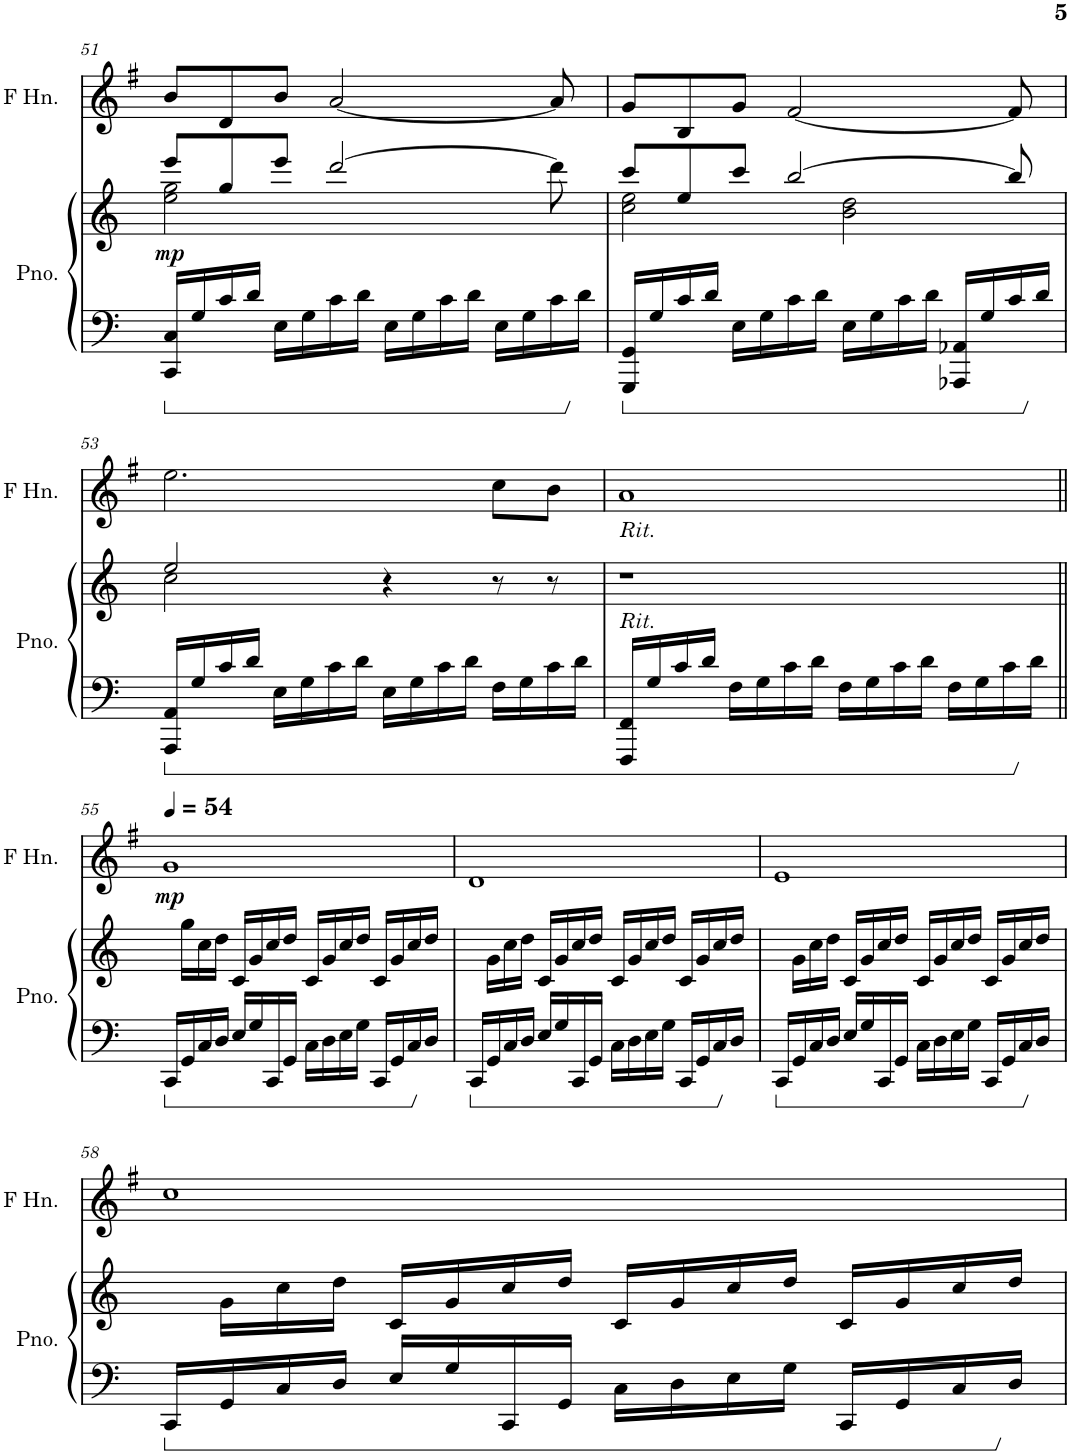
**kern	**kern	**dynam	**kern	**dynam
*part2	*part2	*part2	*part1	*part1
*staff3	*staff2	*staff2/3	*staff1	*staff1
*I"Piano	*	*	*I"Horn in F	*
*I'Pno.	*	*	*	*
!!LO:PB:g=z
*clefF4	*clefG2	*	*clefG2	*
*	*	*	*Trd4c7	*
*k[]	*k[]	*	*k[f#]	*
*M4/4	*M4/4	*	*M4/4	*
=51	=51	=51	=51	=51
*	*^	*	*	*
!	!	!	!LO:DY:b	!	!
16CC/ 16C/LL	8eee/L	2ee\ 2gg\	mp	8b/L	.
16G/	.	.	.	.	.
16c/	8gg/	.	.	8d/	.
16d/JJ	.	.	.	.	.
16E\LL	8eee/J	.	.	8b/J	.
16G\	.	.	.	.	.
16c\	[2ddd/	.	.	[2a/	.
16d\JJ	.	.	.	.	.
16E\LL	.	2ryy	.	.	.
16G\	.	.	.	.	.
16c\	.	.	.	.	.
16d\JJ	.	.	.	.	.
16E\LL	.	.	.	.	.
16G\	.	.	.	.	.
16c\	8ddd\]	.	.	8a/]	.
16d\JJ	.	.	.	.	.
=52	=52	=52	=52	=52	=52
16GGG/ 16GG/LL	8ccc/L	2cc\ 2ee\	.	8g/L	.
16G/	.	.	.	.	.
16c/	8ee/	.	.	8B/	.
16d/JJ	.	.	.	.	.
16E\LL	8ccc/J	.	.	8g/J	.
16G\	.	.	.	.	.
16c\	[2bb/	.	.	[2f#/	.
16d\JJ	.	.	.	.	.
16E\LL	.	2b\ 2dd\	.	.	.
16G\	.	.	.	.	.
16c\	.	.	.	.	.
16d\JJ	.	.	.	.	.
16AAA-X/ 16AA-X/LL	.	.	.	.	.
16G/	.	.	.	.	.
16c/	8bb/]	.	.	8f#/]	.
16d/JJ	.	.	.	.	.
!!LO:LB:g=z
=53	=53	=53	=53	=53	=53
16AAA/ 16AA/LL	2ee/	2cc\	.	2.ee\	.
16G/	.	.	.	.	.
16c/	.	.	.	.	.
16d/JJ	.	.	.	.	.
16E\LL	.	.	.	.	.
16G\	.	.	.	.	.
16c\	.	.	.	.	.
16d\JJ	.	.	.	.	.
16E\LL	4r	2ryy	.	.	.
16G\	.	.	.	.	.
16c\	.	.	.	.	.
16d\JJ	.	.	.	.	.
16F\LL	8r	.	.	8cc\L	.
16G\	.	.	.	.	.
16c\	8r	.	.	8b\J	.
16d\JJ	.	.	.	.	.
*	*v	*v	*	*	*
=54	=54	=54	=54	=54
!	!	!	!LO:TX:b:i:t=Rit.	!
!	!LO:TX:b:i:t=Rit.	!	!	!
16FFF/ 16FF/LL	1r	.	1a	.
16G/	.	.	.	.
16c/	.	.	.	.
16d/JJ	.	.	.	.
16F\LL	.	.	.	.
16G\	.	.	.	.
16c\	.	.	.	.
16d\JJ	.	.	.	.
16F\LL	.	.	.	.
16G\	.	.	.	.
16c\	.	.	.	.
16d\JJ	.	.	.	.
16F\LL	.	.	.	.
16G\	.	.	.	.
16c\	.	.	.	.
16d\JJ	.	.	.	.
!!LO:LB:g=z
=55||	=55||	=55||	=55||	=55||
*	*	*	*MM54	*
!	!	!	!	!LO:DY:b
16CC/LL	16ryy	.	1g	mp
16GG/	16gg\LL	.	.	.
16C/	16cc\	.	.	.
16D/JJ	16dd\JJ	.	.	.
16E/LL	16c/LL	.	.	.
16G/	16g/	.	.	.
16CC/	16cc/	.	.	.
16GG/JJ	16dd/JJ	.	.	.
16C\LL	16c/LL	.	.	.
16D\	16g/	.	.	.
16E\	16cc/	.	.	.
16G\JJ	16dd/JJ	.	.	.
16CC/LL	16c/LL	.	.	.
16GG/	16g/	.	.	.
16C/	16cc/	.	.	.
16D/JJ	16dd/JJ	.	.	.
=56	=56	=56	=56	=56
16CC/LL	16ryy	.	1d	.
16GG/	16g\LL	.	.	.
16C/	16cc\	.	.	.
16D/JJ	16dd\JJ	.	.	.
16E/LL	16c/LL	.	.	.
16G/	16g/	.	.	.
16CC/	16cc/	.	.	.
16GG/JJ	16dd/JJ	.	.	.
16C\LL	16c/LL	.	.	.
16D\	16g/	.	.	.
16E\	16cc/	.	.	.
16G\JJ	16dd/JJ	.	.	.
16CC/LL	16c/LL	.	.	.
16GG/	16g/	.	.	.
16C/	16cc/	.	.	.
16D/JJ	16dd/JJ	.	.	.
=57	=57	=57	=57	=57
16CC/LL	16ryy	.	1e	.
16GG/	16g\LL	.	.	.
16C/	16cc\	.	.	.
16D/JJ	16dd\JJ	.	.	.
16E/LL	16c/LL	.	.	.
16G/	16g/	.	.	.
16CC/	16cc/	.	.	.
16GG/JJ	16dd/JJ	.	.	.
16C\LL	16c/LL	.	.	.
16D\	16g/	.	.	.
16E\	16cc/	.	.	.
16G\JJ	16dd/JJ	.	.	.
16CC/LL	16c/LL	.	.	.
16GG/	16g/	.	.	.
16C/	16cc/	.	.	.
16D/JJ	16dd/JJ	.	.	.
!!LO:LB:g=z
=58	=58	=58	=58	=58
16CC/LL	16ryy	.	1cc	.
16GG/	16g\LL	.	.	.
16C/	16cc\	.	.	.
16D/JJ	16dd\JJ	.	.	.
16E/LL	16c/LL	.	.	.
16G/	16g/	.	.	.
16CC/	16cc/	.	.	.
16GG/JJ	16dd/JJ	.	.	.
16C\LL	16c/LL	.	.	.
16D\	16g/	.	.	.
16E\	16cc/	.	.	.
16G\JJ	16dd/JJ	.	.	.
16CC/LL	16c/LL	.	.	.
16GG/	16g/	.	.	.
16C/	16cc/	.	.	.
16D/JJ	16dd/JJ	.	.	.
=	=	=	=	=
*-	*-	*-	*-	*-
